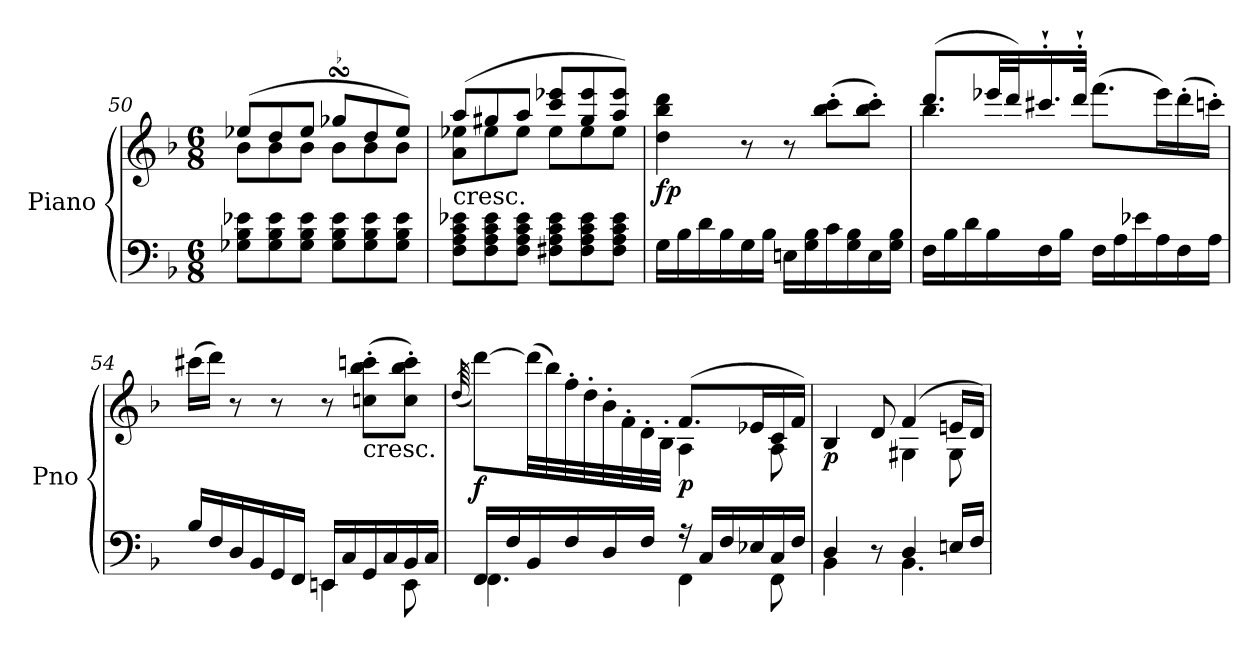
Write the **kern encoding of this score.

**kern	**kern	**dynam
*part1	*part1	*part1
*staff2	*staff1	*staff1/2
*I"Piano	*	*
*I'Pno	*	*
!!LO:LB:g=z
*clefF4	*clefG2	*
*k[b-]	*k[b-]	*
*F:	*F:	*
*M6/8	*M6/8	*
=50	=50	=50
*	*^	*
8G-X\ 8B-\ 8e-X\L	(>8ee-X/L	8b-\L	.
8G-\ 8B-\ 8e-\	8dd/	8b-\	.
8G-\ 8B-\ 8e-\J	8ee-/J	8b-\J	.
8G-\ 8B-\ 8e-\L	8gg-XsSSs/L	8b-\L	.
8G-\ 8B-\ 8e-\	8dd/	8b-\	.
8G-\ 8B-\ 8e-\J	8ee-/J)	8b-\J	.
=51	=51	=51	=51
!	!LO:TX:b:t=cresc.	!	!
8F\ 8A\ 8c\ 8e-X\L	(>8aa/L	8a\ 8ee-X\L	.
8F\ 8A\ 8c\ 8e-\	8gg#X/	8ee-\	.
8F\ 8A\ 8c\ 8e-\J	8aa/J	8ee-\J	.
8F#X\ 8A\ 8c\ 8e-\L	8ccc/ 8eee-X/L	8ee-\L	.
8F#\ 8A\ 8c\ 8e-\	8gg#/ 8eee-/	8ee-\	.
8F#\ 8A\ 8c\ 8e-\J	8aa/ 8eee-/J)	8ee-\J	.
=52	=52	=52	=52
!	!	!	!LO:DY:b
*	*v	*v	*
16G\LL	4dd\ 4bb-\ 4ddd\	fp
16B-\	.	.
16d\	.	.
16B-\	.	.
16G\	8r	.
16B-\JJ	.	.
16En\LL	8r	.
16G\ 16B-\	.	.
16c\	(>8bb-\' 8ccc\'L	.
16G\ 16B-\	.	.
16E\	8bb-\' 8ccc\'J)	.
16G\ 16B-\JJ	.	.
!!LO:LB:g=z
=53	=53	=53
*	*^	*
16F\LL	(>8.ddd/L	4.bb-\	.
16B-\	.	.	.
16d\	.	.	.
16B-\	32eee-X/LL	.	.
.	32ddd/J)	.	.
16F\	16.ccc#X'`/	.	.
16B-\JJ	.	.	.
.	32ddd'`/JJk	.	.
16F\LL	(<8.fff\L	4.ryy	.
16A\	.	.	.
16e-X\	.	.	.
16A\	16eee-\L)	.	.
16F\	(<16ddd'\	.	.
16A\JJ	16cccn'\JJ)	.	.
*	*v	*v	*
=54	=54	=54
*^	*	*
16B-/LL	4.ryy	(>16ccc#X\LL	.
16F/	.	16ddd\JJ)	.
16D/	.	8r	.
16BB-/	.	.	.
16GG/	.	8r	.
16FF/JJ	.	.	.
16EE/LL	4EEn\	8r	.
16C/	.	.	.
!	!	!LO:TX:b:t=cresc.	!
16GG/	.	(>8ccn\' 8bb-\' 8cccn\'L	.
16C/	.	.	.
16BB-/	8EE\	8cc\' 8bb-\' 8ccc\'J)	.
16C/JJ	.	.	.
!!LO:PB:g=z
=55	=55	=55	=55
.	.	(<64qdd/	.
*	*	*^	*
!	!	!	!	!LO:DY:b
16FF/LL	4.FF\	[8ddd\L)	4.ryy	f
16F/	.	.	.	.
16BB-/	.	(<32ddd\LL]	.	.
.	.	32bb-\)	.	.
16F/	.	32ff'\	.	.
.	.	32dd'\	.	.
16D/	.	32b-'\	.	.
.	.	32f'\	.	.
16F/JJ	.	32d'\	.	.
.	.	32B-'\JJJ	.	.
!	!	!	!	!LO:DY:b
16r	4FF\	(>8.f/L	4A\	p
16C/LL	.	.	.	.
16F/	.	.	.	.
16E-X/	.	16e-X/L	.	.
16C/	8FF\	16c/	8A\	.
16F/JJ	.	16f/JJ)	.	.
=56	=56	=56	=56	=56
!	!	!	!	!LO:DY:b
4D/	4BB-\	4B-/	4.ryy	p
8r	8ryy	8d/	.	.
4D/	4.BB-\	(>4f/	4G#X\	.
16En/LL	.	16en/LL	8G#\	.
16F/JJ	.	16d/JJ)	.	.
*v	*v	*	*	*
*	*v	*v	*
=	=	=
*-	*-	*-
